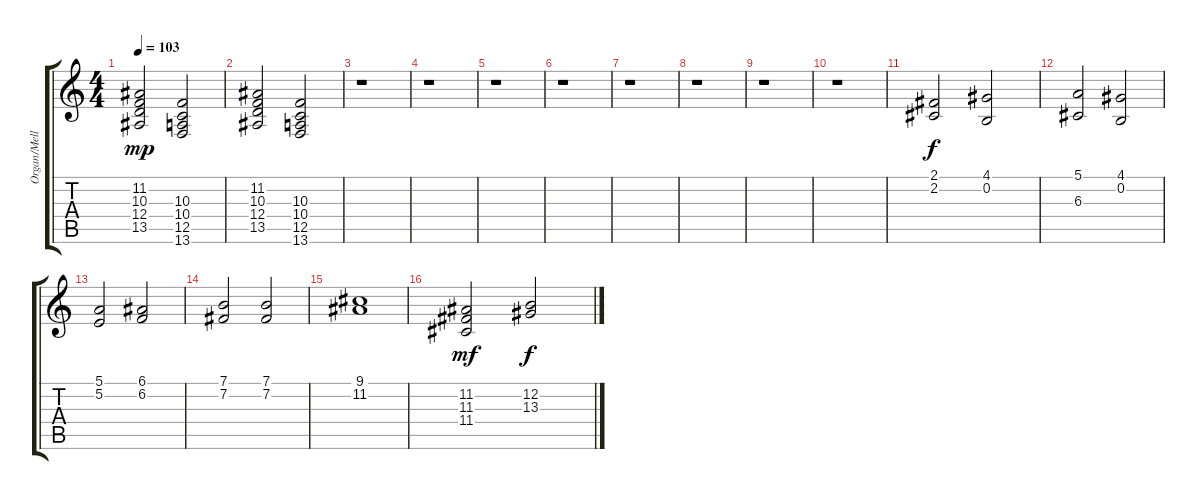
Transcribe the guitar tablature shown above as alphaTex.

\track ("Organ/Mellotron" "Organ/Mell") {instrument churchorgan}
\staff {score tabs}
\tuning (E4 B3 G3 D3 A2 E2) {hide}
\ts (4 4)
\tempo 103
\clef g2
\ks c
(11.2 10.3 12.4 13.5).2{dy mp} (10.3 10.4 12.5 13.6).2 |
(11.2 10.3 12.4 13.5).2 (10.3 10.4 12.5 13.6).2 |
r.1 |
r.1 |
r.1 |
r.1 |
r.1 |
r.1 |
r.1 |
r.1 |
(2.1 2.2).2{dy f instrument synthstrings1} (4.1 0.2).2 |
(5.1 6.3).2 (4.1 0.2).2 |
(5.1 5.2).2 (6.1 6.2).2 |
(7.1 7.2).2 (7.1 7.2).2 |
(9.1 11.2).1 |
(11.2 11.3 11.4).2{dy mf} (12.2 13.3).2{dy f}
